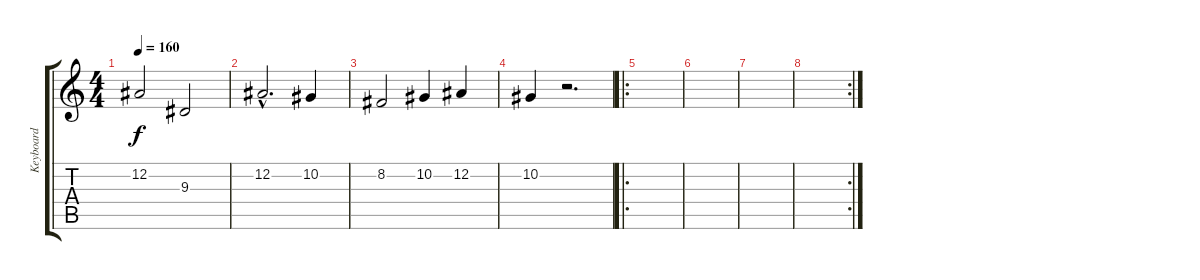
\track ("Keyboard" "Keyboard") {instrument brasssection}
\staff {score tabs}
\tuning (Eb4 Bb3 Gb3 Db3 Ab2 Eb2) {hide}
\ts (4 4)
\tempo 160
\clef g2
\ks c
12.2.2{dy f} 9.3.2 |
12.2{hac}.2{d} 10.2.4 |
8.2.2 10.2.4 12.2.4 |
10.2.4 r.2{d} |
\ro
|
|
|
\rc 2
